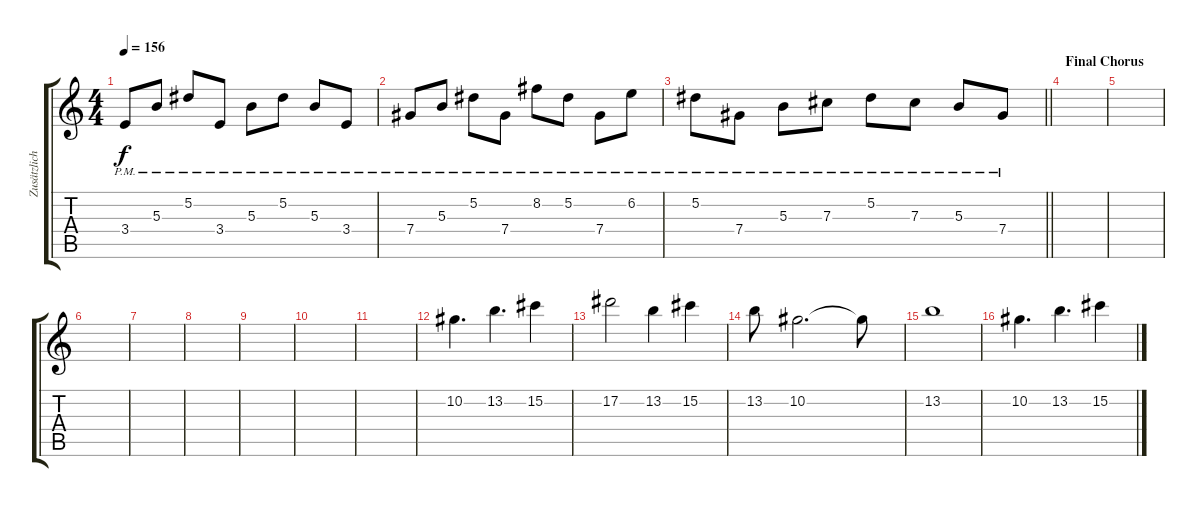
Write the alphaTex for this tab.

\track ("Zusätzliche Gitarre" "Zusätzlich") {instrument distortionguitar}
\staff {score tabs}
\tuning (Eb4 Bb3 Gb3 Db3 Ab2 Eb2) {hide}
\ts (4 4)
\tempo 156
\clef g2
\ks c
3.4{pm}.8{dy f} 5.3{pm}.8 5.2{pm}.8 3.4{pm}.8 5.3{pm}.8 5.2{pm}.8 5.3{pm}.8 3.4{pm}.8 |
7.4{pm}.8 5.3{pm}.8 5.2{pm}.8 7.4{pm}.8 8.2{pm}.8 5.2{pm}.8 7.4{pm}.8 6.2{pm}.8 |
\barLineRight lightlight
5.2{pm}.8 7.4{pm}.8 5.3{pm}.8 7.3{pm}.8 5.2{pm}.8 7.3{pm}.8 5.3{pm}.8 7.4{pm}.8 |
\section ("" "Final Chorus")
|
|
|
|
|
|
|
|
10.2.4{d} 13.2.4{d} 15.2.4 |
17.2.2 13.2.4 15.2.4 |
13.2.8 10.2.2{d} 10.2{t}.8 |
13.2.1 |
10.2.4{d} 13.2.4{d} 15.2.4
